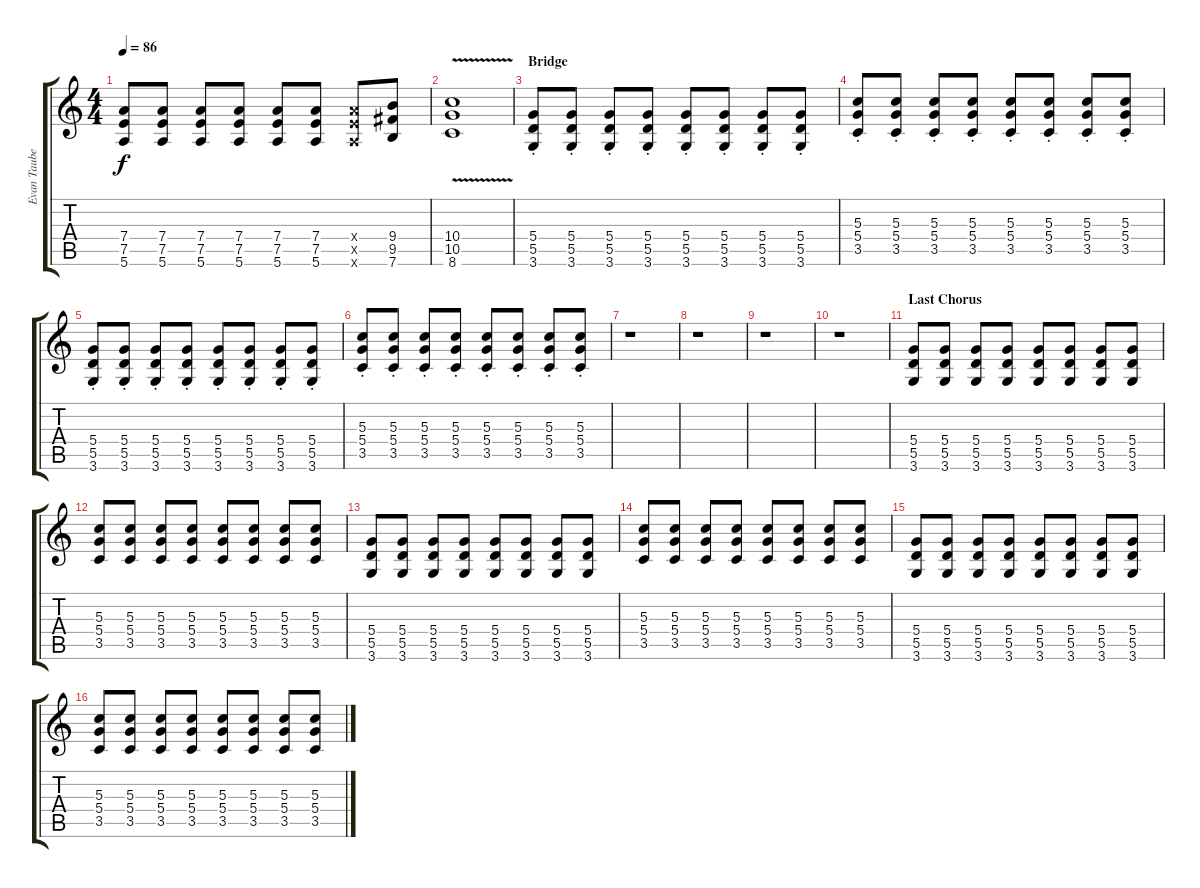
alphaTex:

\track ("Evan Taubenfeld - Lead Guitar" "Evan Taube") {instrument electricguitarclean}
\staff {score tabs}
\tuning (E4 B3 G3 D3 A2 E2) {hide}
\ts (4 4)
\tempo 86
\clef g2
\ks c
(7.4 7.5 5.6).8{dy f} (7.4 7.5 5.6).8 (7.4 7.5 5.6).8 (7.4 7.5 5.6).8 (7.4 7.5 5.6).8 (7.4 7.5 5.6).8 (7.4{x} 7.5{x} 5.6{x}).8 (9.4 9.5 7.6).8 |
(10.4{v} 10.5{v} 8.6{v}).1 |
\section ("" "Bridge")
(5.4{st} 5.5{st} 3.6{st}).8 (5.4{st} 5.5{st} 3.6{st}).8 (5.4{st} 5.5{st} 3.6{st}).8 (5.4{st} 5.5{st} 3.6{st}).8 (5.4{st} 5.5{st} 3.6{st}).8 (5.4{st} 5.5{st} 3.6{st}).8 (5.4{st} 5.5{st} 3.6{st}).8 (5.4{st} 5.5{st} 3.6{st}).8 |
(5.3{st} 5.4{st} 3.5{st}).8 (5.3{st} 5.4{st} 3.5{st}).8 (5.3{st} 5.4{st} 3.5{st}).8 (5.3{st} 5.4{st} 3.5{st}).8 (5.3{st} 5.4{st} 3.5{st}).8 (5.3{st} 5.4{st} 3.5{st}).8 (5.3{st} 5.4{st} 3.5{st}).8 (5.3{st} 5.4{st} 3.5{st}).8 |
(5.4{st} 5.5{st} 3.6{st}).8 (5.4{st} 5.5{st} 3.6{st}).8 (5.4{st} 5.5{st} 3.6{st}).8 (5.4{st} 5.5{st} 3.6{st}).8 (5.4{st} 5.5{st} 3.6{st}).8 (5.4{st} 5.5{st} 3.6{st}).8 (5.4{st} 5.5{st} 3.6{st}).8 (5.4{st} 5.5{st} 3.6{st}).8 |
(5.3{st} 5.4{st} 3.5{st}).8 (5.3{st} 5.4{st} 3.5{st}).8 (5.3{st} 5.4{st} 3.5{st}).8 (5.3{st} 5.4{st} 3.5{st}).8 (5.3{st} 5.4{st} 3.5{st}).8 (5.3{st} 5.4{st} 3.5{st}).8 (5.3{st} 5.4{st} 3.5{st}).8 (5.3{st} 5.4{st} 3.5{st}).8 |
r.1 |
r.1 |
r.1 |
r.1 |
\section ("" "Last Chorus")
(5.4 5.5 3.6).8{instrument overdrivenguitar} (5.4 5.5 3.6).8 (5.4 5.5 3.6).8 (5.4 5.5 3.6).8 (5.4 5.5 3.6).8 (5.4 5.5 3.6).8 (5.4 5.5 3.6).8 (5.4 5.5 3.6).8 |
(5.3 5.4 3.5).8 (5.3 5.4 3.5).8 (5.3 5.4 3.5).8 (5.3 5.4 3.5).8 (5.3 5.4 3.5).8 (5.3 5.4 3.5).8 (5.3 5.4 3.5).8 (5.3 5.4 3.5).8 |
(5.4 5.5 3.6).8 (5.4 5.5 3.6).8 (5.4 5.5 3.6).8 (5.4 5.5 3.6).8 (5.4 5.5 3.6).8 (5.4 5.5 3.6).8 (5.4 5.5 3.6).8 (5.4 5.5 3.6).8 |
(5.3 5.4 3.5).8 (5.3 5.4 3.5).8 (5.3 5.4 3.5).8 (5.3 5.4 3.5).8 (5.3 5.4 3.5).8 (5.3 5.4 3.5).8 (5.3 5.4 3.5).8 (5.3 5.4 3.5).8 |
(5.4 5.5 3.6).8 (5.4 5.5 3.6).8 (5.4 5.5 3.6).8 (5.4 5.5 3.6).8 (5.4 5.5 3.6).8 (5.4 5.5 3.6).8 (5.4 5.5 3.6).8 (5.4 5.5 3.6).8 |
(5.3 5.4 3.5).8 (5.3 5.4 3.5).8 (5.3 5.4 3.5).8 (5.3 5.4 3.5).8 (5.3 5.4 3.5).8 (5.3 5.4 3.5).8 (5.3 5.4 3.5).8 (5.3 5.4 3.5).8
